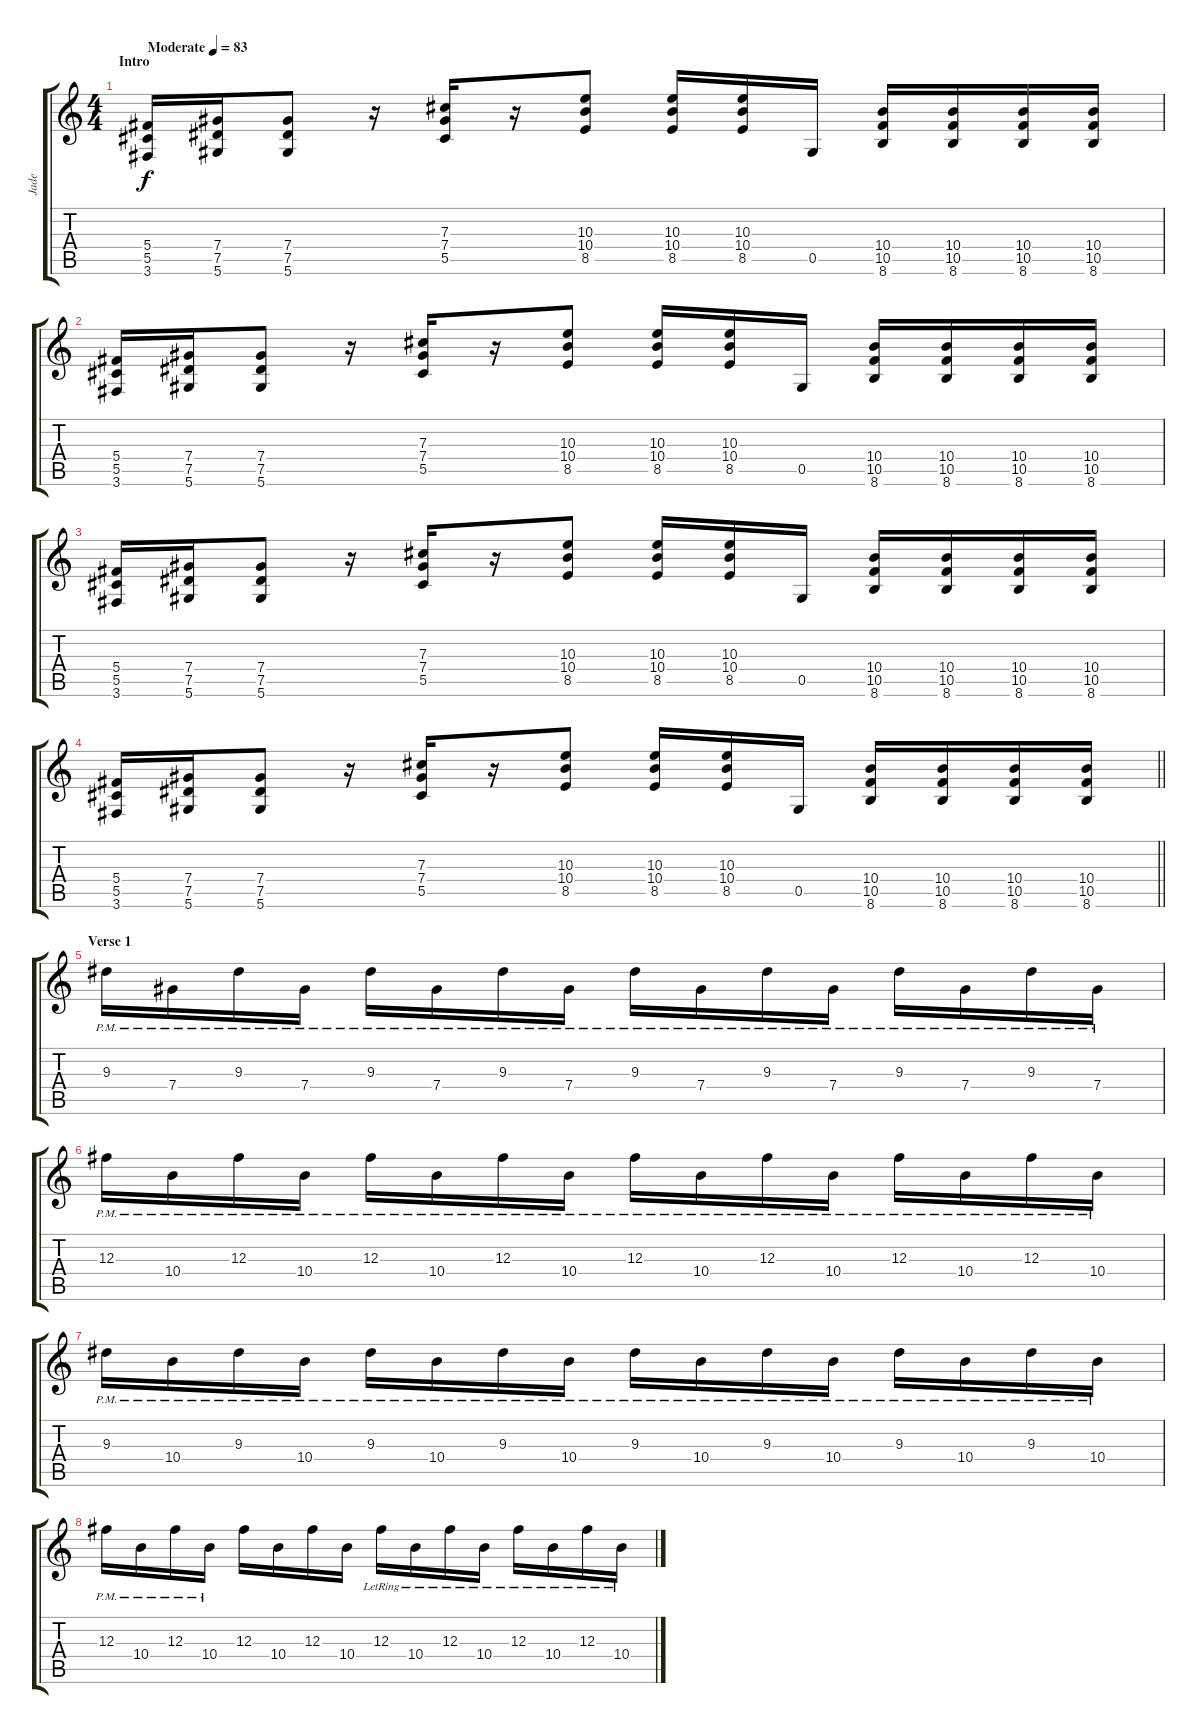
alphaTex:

\track ("Jade " "Jade ") {instrument overdrivenguitar}
\staff {score tabs}
\tuning (Eb4 Bb3 Gb3 Db3 Ab2 Eb2) {hide}
\ts (4 4)
\section ("" "Intro")
\tempo (83 "Moderate")
\clef g2
\ks c
(5.4 5.5 3.6).16{dy f instrument overdrivenguitar} (7.4 7.5 5.6).16 (7.4 7.5 5.6).8 r.16 (7.3 7.4 5.5).16 r.16 (10.3 10.4 8.5).8 (10.3 10.4 8.5).16 (10.3 10.4 8.5).16 0.5.16 (10.4 10.5 8.6).16 (10.4 10.5 8.6).16 (10.4 10.5 8.6).16 (10.4 10.5 8.6).16 |
(5.4 5.5 3.6).16 (7.4 7.5 5.6).16 (7.4 7.5 5.6).8 r.16 (7.3 7.4 5.5).16 r.16 (10.3 10.4 8.5).8 (10.3 10.4 8.5).16 (10.3 10.4 8.5).16 0.5.16 (10.4 10.5 8.6).16 (10.4 10.5 8.6).16 (10.4 10.5 8.6).16 (10.4 10.5 8.6).16 |
(5.4 5.5 3.6).16 (7.4 7.5 5.6).16 (7.4 7.5 5.6).8 r.16 (7.3 7.4 5.5).16 r.16 (10.3 10.4 8.5).8 (10.3 10.4 8.5).16 (10.3 10.4 8.5).16 0.5.16 (10.4 10.5 8.6).16 (10.4 10.5 8.6).16 (10.4 10.5 8.6).16 (10.4 10.5 8.6).16 |
\barLineRight lightlight
(5.4 5.5 3.6).16 (7.4 7.5 5.6).16 (7.4 7.5 5.6).8 r.16 (7.3 7.4 5.5).16 r.16 (10.3 10.4 8.5).8 (10.3 10.4 8.5).16 (10.3 10.4 8.5).16 0.5.16 (10.4 10.5 8.6).16 (10.4 10.5 8.6).16 (10.4 10.5 8.6).16 (10.4 10.5 8.6).16 |
\section ("" "Verse 1")
9.3{pm}.16 7.4{pm}.16 9.3{pm}.16 7.4{pm}.16 9.3{pm}.16 7.4{pm}.16 9.3{pm}.16 7.4{pm}.16 9.3{pm}.16 7.4{pm}.16 9.3{pm}.16 7.4{pm}.16 9.3{pm}.16 7.4{pm}.16 9.3{pm}.16 7.4{pm}.16 |
12.3{pm}.16 10.4{pm}.16 12.3{pm}.16 10.4{pm}.16 12.3{pm}.16 10.4{pm}.16 12.3{pm}.16 10.4{pm}.16 12.3{pm}.16 10.4{pm}.16 12.3{pm}.16 10.4{pm}.16 12.3{pm}.16 10.4{pm}.16 12.3{pm}.16 10.4{pm}.16 |
9.3{pm}.16 10.4{pm}.16 9.3{pm}.16 10.4{pm}.16 9.3{pm}.16 10.4{pm}.16 9.3{pm}.16 10.4{pm}.16 9.3{pm}.16 10.4{pm}.16 9.3{pm}.16 10.4{pm}.16 9.3{pm}.16 10.4{pm}.16 9.3{pm}.16 10.4{pm}.16 |
12.3{pm}.16 10.4{pm}.16 12.3{pm}.16 10.4{pm}.16 12.3.16 10.4.16 12.3.16 10.4.16 12.3{lr}.16 10.4{lr}.16 12.3{lr}.16 10.4{lr}.16 12.3{lr}.16 10.4{lr}.16 12.3{lr}.16 10.4{lr}.16
